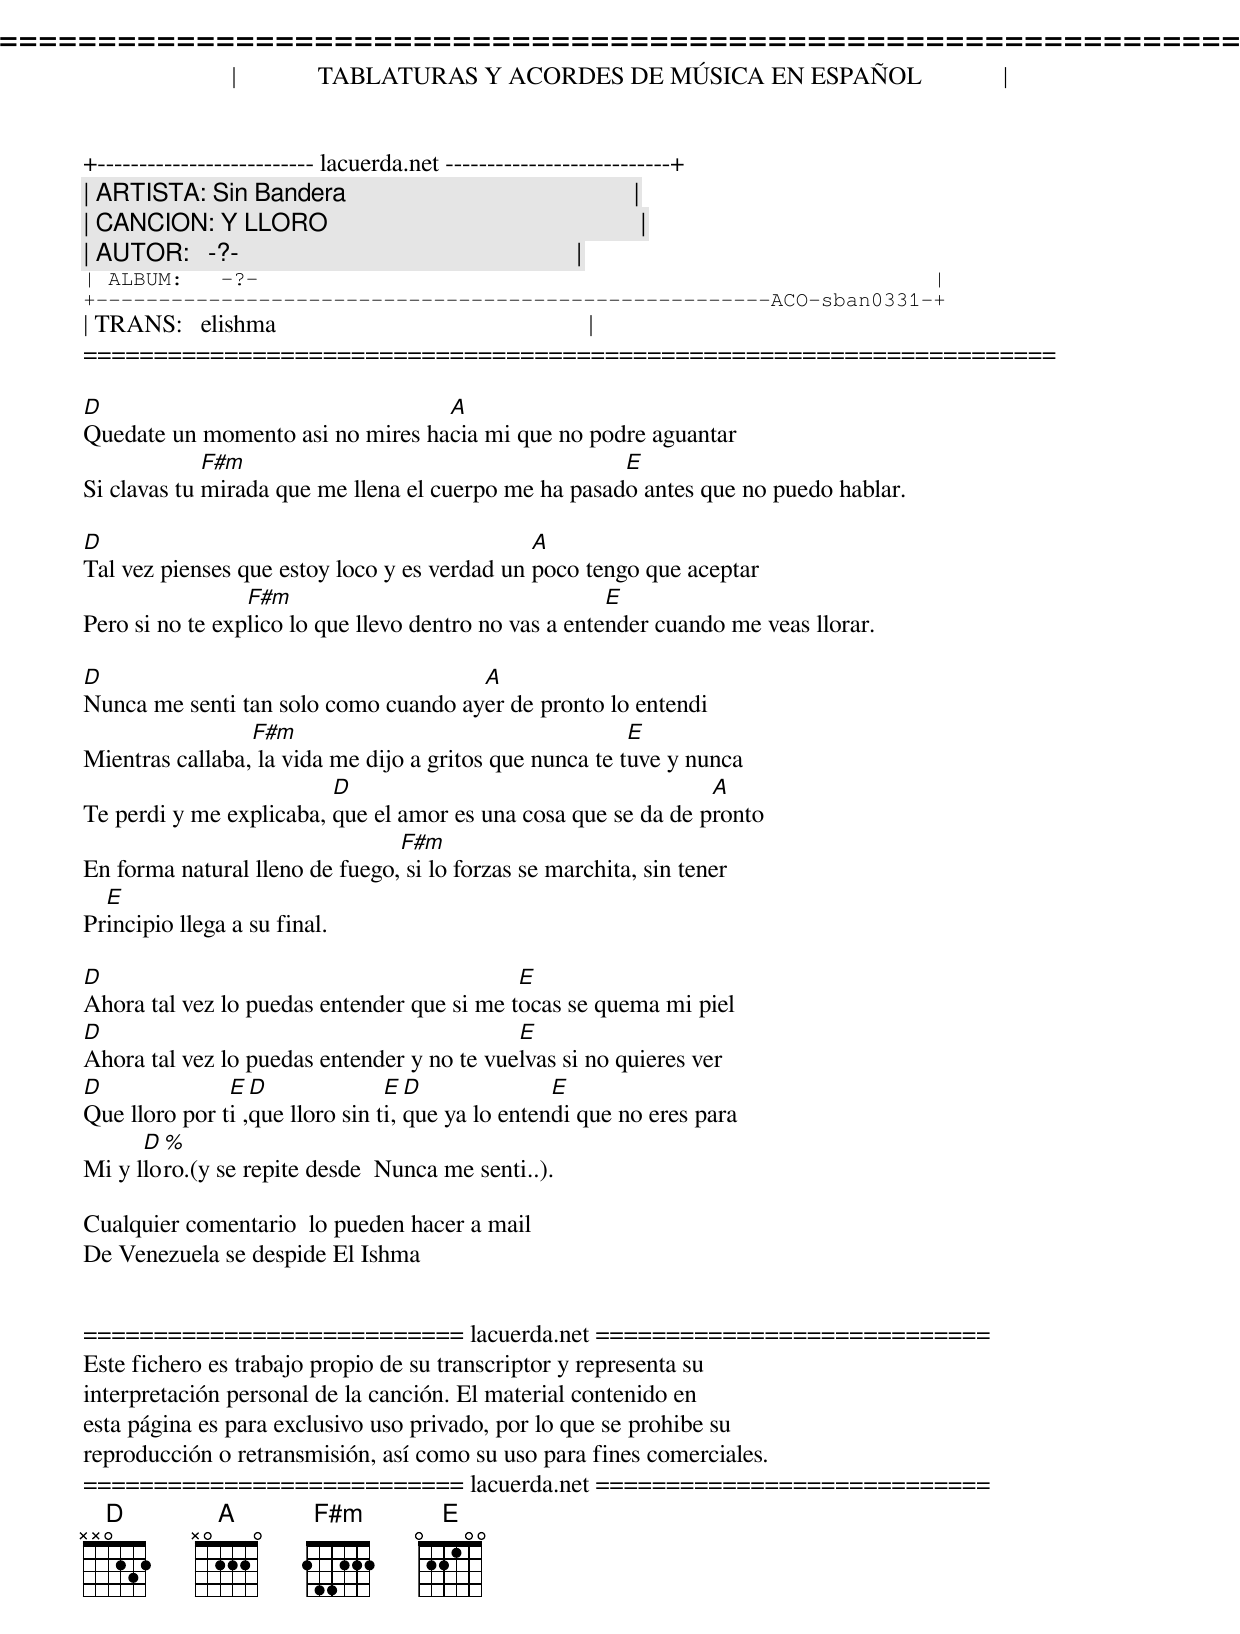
=====================================================================
|             TABLATURAS Y ACORDES DE MÚSICA EN ESPAÑOL             |
+-------------------------- lacuerda.net ---------------------------+
| ARTISTA: Sin Bandera                                              |
| CANCION: Y LLORO                                                  |
| AUTOR:   -?-                                                      |
| ALBUM:   -?-                                                      |
+------------------------------------------------------ACO-sban0331-+
| TRANS:   elishma                                                  |
=====================================================================

D                                 A
Quedate un momento asi no mires hacia mi que no podre aguantar
             F#m                                      E
Si clavas tu mirada que me llena el cuerpo me ha pasado antes que no puedo hablar.

D                                             A
Tal vez pienses que estoy loco y es verdad un poco tengo que aceptar
                 F#m                                   E
Pero si no te explico lo que llevo dentro no vas a entender cuando me veas llorar.

D                                     A
Nunca me senti tan solo como cuando ayer de pronto lo entendi
                 F#m                                     E
Mientras callaba, la vida me dijo a gritos que nunca te tuve y nunca
                         D                                     A
Te perdi y me explicaba, que el amor es una cosa que se da de pronto
                                F#m
En forma natural lleno de fuego, si lo forzas se marchita, sin tener
  E
Principio llega a su final.

D                                           E
Ahora tal vez lo puedas entender que si me tocas se quema mi piel
D                                           E
Ahora tal vez lo puedas entender y no te vuelvas si no quieres ver
D              E  D              E D              E
Que lloro por ti ,que lloro sin ti,que ya lo entendi que no eres para
      D %
Mi y lloro.(y se repite desde  Nunca me senti..).

Cualquier comentario  lo pueden hacer a mail
De Venezuela se despide El Ishma


=========================== lacuerda.net ============================
Este fichero es trabajo propio de su transcriptor y representa su
interpretación personal de la canción. El material contenido en
esta página es para exclusivo uso privado, por lo que se prohibe su
reproducción o retransmisión, así como su uso para fines comerciales.
=========================== lacuerda.net ============================
